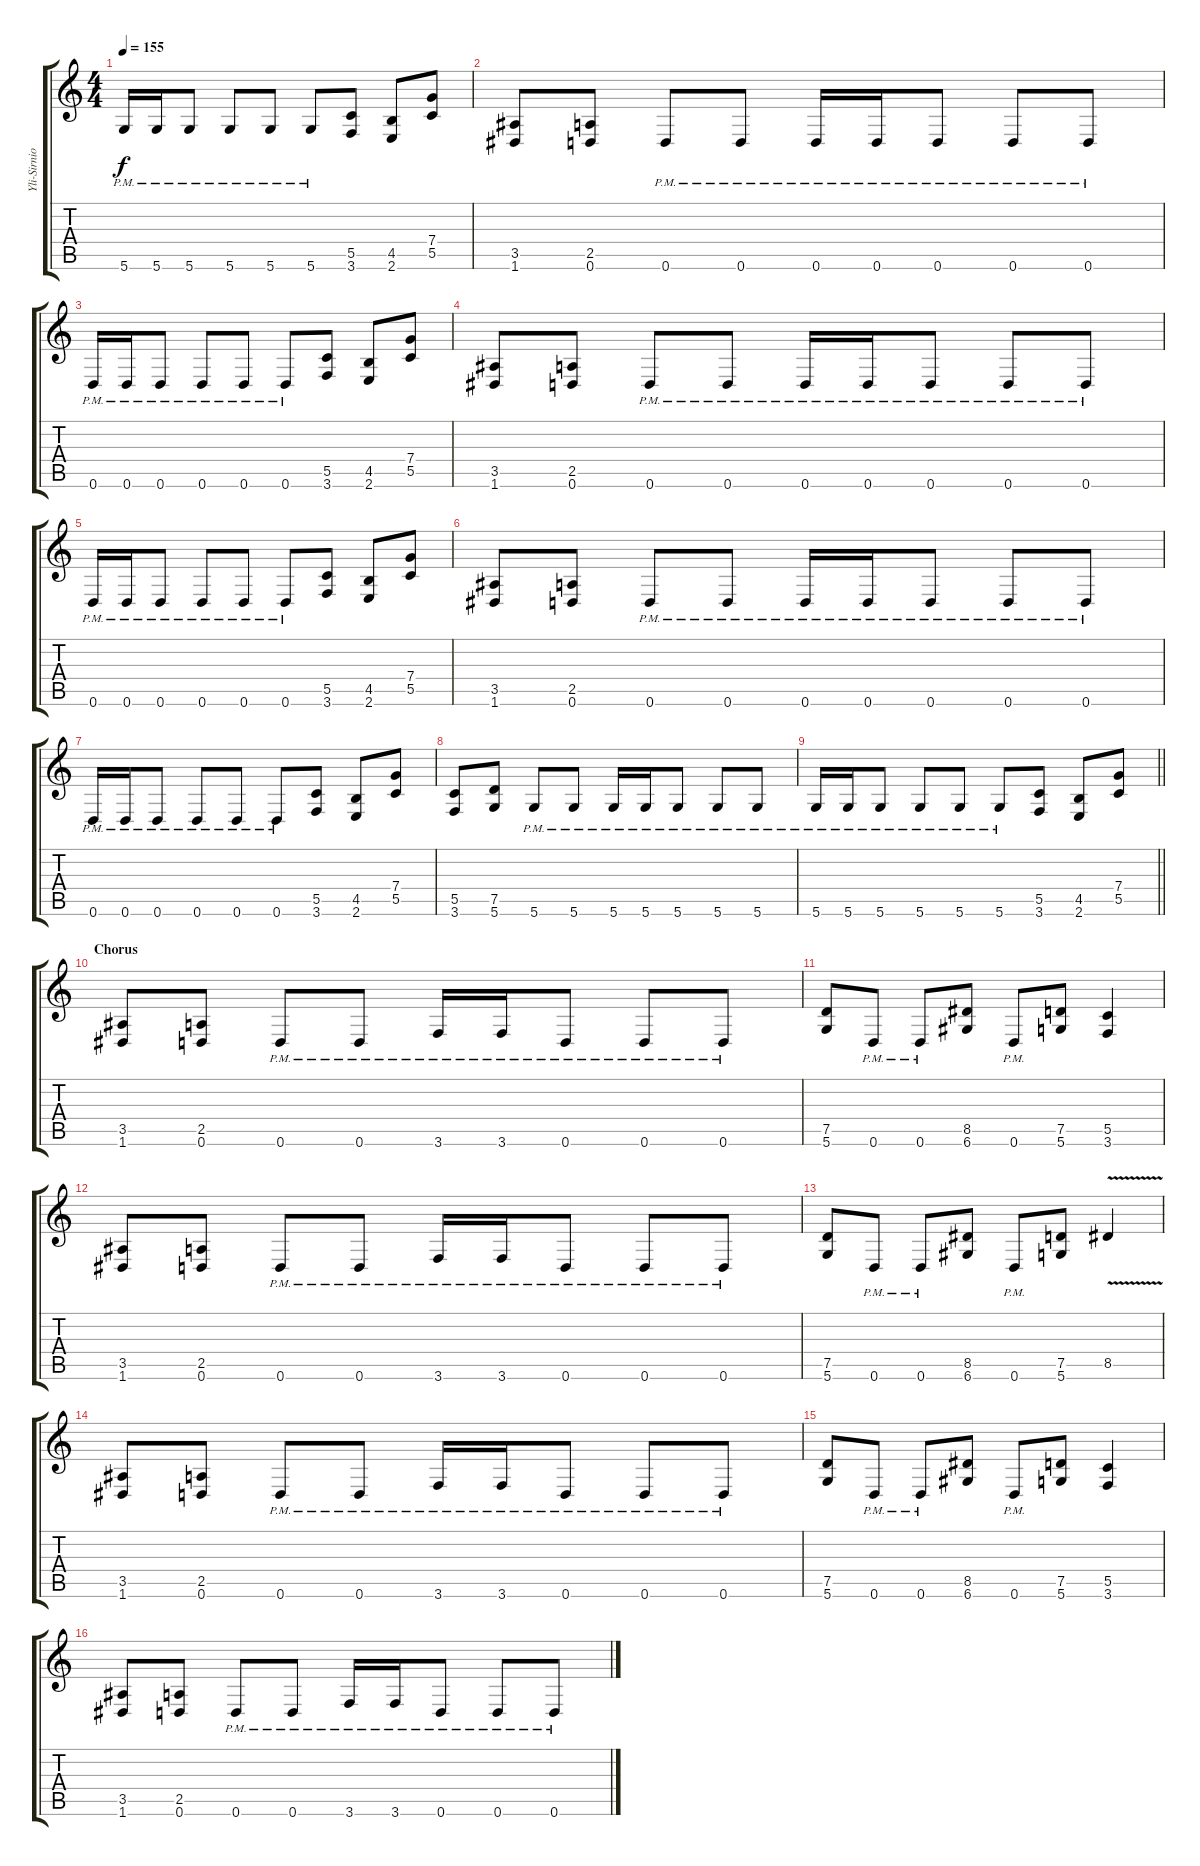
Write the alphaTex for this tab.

\track ("Yli-Sirnio" "Yli-Sirnio") {instrument distortionguitar}
\staff {score tabs}
\tuning (D4 A3 F3 C3 G2 D2) {hide}
\ts (4 4)
\tempo 155
\clef g2
\ks c
5.6{pm}.16{dy f} 5.6{pm}.16 5.6{pm}.8 5.6{pm}.8 5.6{pm}.8 5.6{pm}.8 (5.5 3.6).8 (4.5 2.6).8 (7.4 5.5).8 |
(3.5 1.6).8 (2.5 0.6).8 0.6{pm}.8 0.6{pm}.8 0.6{pm}.16 0.6{pm}.16 0.6{pm}.8 0.6{pm}.8 0.6{pm}.8 |
0.6{pm}.16 0.6{pm}.16 0.6{pm}.8 0.6{pm}.8 0.6{pm}.8 0.6{pm}.8 (5.5 3.6).8 (4.5 2.6).8 (7.4 5.5).8 |
(3.5 1.6).8 (2.5 0.6).8 0.6{pm}.8 0.6{pm}.8 0.6{pm}.16 0.6{pm}.16 0.6{pm}.8 0.6{pm}.8 0.6{pm}.8 |
0.6{pm}.16 0.6{pm}.16 0.6{pm}.8 0.6{pm}.8 0.6{pm}.8 0.6{pm}.8 (5.5 3.6).8 (4.5 2.6).8 (7.4 5.5).8 |
(3.5 1.6).8 (2.5 0.6).8 0.6{pm}.8 0.6{pm}.8 0.6{pm}.16 0.6{pm}.16 0.6{pm}.8 0.6{pm}.8 0.6{pm}.8 |
0.6{pm}.16 0.6{pm}.16 0.6{pm}.8 0.6{pm}.8 0.6{pm}.8 0.6{pm}.8 (5.5 3.6).8 (4.5 2.6).8 (7.4 5.5).8 |
(5.5 3.6).8 (7.5 5.6).8 5.6{pm}.8 5.6{pm}.8 5.6{pm}.16 5.6{pm}.16 5.6{pm}.8 5.6{pm}.8 5.6{pm}.8 |
\barLineRight lightlight
5.6{pm}.16 5.6{pm}.16 5.6{pm}.8 5.6{pm}.8 5.6{pm}.8 5.6{pm}.8 (5.5 3.6).8 (4.5 2.6).8 (7.4 5.5).8 |
\section ("" "Chorus")
(3.5 1.6).8 (2.5 0.6).8 0.6{pm}.8 0.6{pm}.8 3.6{pm}.16 3.6{pm}.16 0.6{pm}.8 0.6{pm}.8 0.6{pm}.8 |
(7.5 5.6).8 0.6{pm}.8 0.6{pm}.8 (8.5 6.6).8 0.6{pm}.8 (7.5 5.6).8 (5.5 3.6).4 |
(3.5 1.6).8 (2.5 0.6).8 0.6{pm}.8 0.6{pm}.8 3.6{pm}.16 3.6{pm}.16 0.6{pm}.8 0.6{pm}.8 0.6{pm}.8 |
(7.5 5.6).8 0.6{pm}.8 0.6{pm}.8 (8.5 6.6).8 0.6{pm}.8 (7.5 5.6).8 8.5{v}.4 |
(3.5 1.6).8 (2.5 0.6).8 0.6{pm}.8 0.6{pm}.8 3.6{pm}.16 3.6{pm}.16 0.6{pm}.8 0.6{pm}.8 0.6{pm}.8 |
(7.5 5.6).8 0.6{pm}.8 0.6{pm}.8 (8.5 6.6).8 0.6{pm}.8 (7.5 5.6).8 (5.5 3.6).4 |
(3.5 1.6).8 (2.5 0.6).8 0.6{pm}.8 0.6{pm}.8 3.6{pm}.16 3.6{pm}.16 0.6{pm}.8 0.6{pm}.8 0.6{pm}.8
